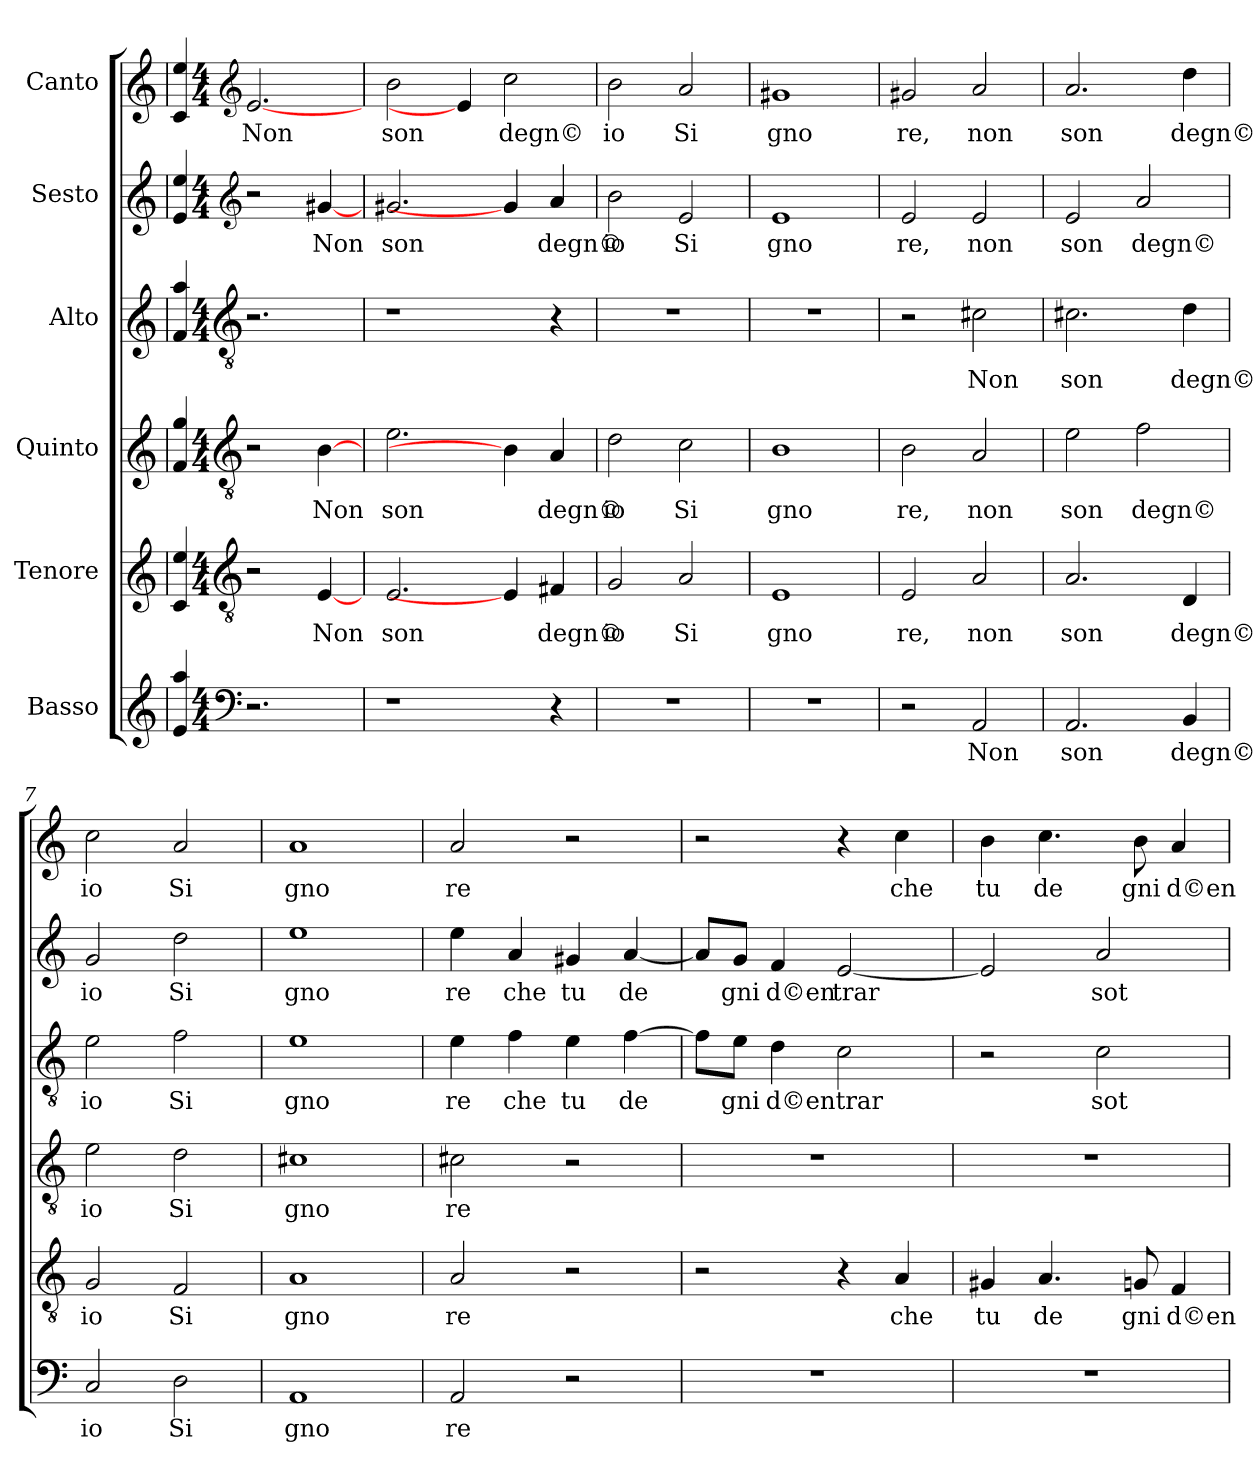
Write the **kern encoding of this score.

**kern	**text	**kern	**text	**kern	**text	**kern	**text	**kern	**text	**kern	**text
*part6	*part6	*part5	*part5	*part4	*part4	*part3	*part3	*part2	*part2	*part1	*part1
*staff6	*staff6	*staff5	*staff5	*staff4	*staff4	*staff3	*staff3	*staff2	*staff2	*staff1	*staff1
*I"Basso	*	*I"Tenore	*	*I"Quinto	*	*I"Alto	*	*I"Sesto	*	*I"Canto	*
!!LO:PB:g=z
*stria5	*	*stria5	*	*stria5	*	*stria5	*	*stria5	*	*stria5	*
=1	=1!	=1	=1!	=1	=1!	=1	=1!	=1	=1!	=1!	=1!
4aa/ 4e/	.	4ee/ 4c/	.	4gg/ 4f/	.	4aa/ 4f/	.	4ee/ 4e/	.	4ee/ 4c/	.
*clefF4	*	*clefGv2	*	*clefGv2	*	*clefGv2	*	*clefG2	*	*clefG2	*
*M4/4	*	*M4/4	*	*M4/4	*	*M4/4	*	*M4/4	*	*M4/4	*
*met(c)	*	*met(c)	*	*met(c)	*	*met(c)	*	*met(c)	*	*met(c)	*
!	!	!	!	!	!	!	!	!	!	!	!LO:LY:b:cj
2.r	.	2r	.	2r	.	2.r	.	2r	.	[2.e	Non
!	!	!	!LO:LY:b:cj	!	!LO:LY:b:cj	!	!	!	!LO:LY:b:cj	!	!
.	.	[4E/	Non	[4B\	Non	.	.	[4g#X/	Non	.	.
=2	=2	=2	=2	=2	=2	=2	=2	=2	=2	=2	=2
!	!	!	!LO:LY:b:cj	!	!LO:LY:b:cj	!	!	!	!LO:LY:b:cj	!	!LO:LY:b:cj
1r	.	2.E/	son	2.e\	son	1r	.	2.g#X/	son	2b\	son
.	.	.	.	.	.	.	.	.	.	4e]	.
!	!	!	!	!	!	!	!	!	!	!	!LO:LY:b:cj
.	.	4E/]	.	4B\]	.	.	.	4g#/]	.	2cc\	degn©
!	!	!	!LO:LY:b:cj	!	!LO:LY:b:cj	!	!	!	!LO:LY:b:cj	!	!
4r	.	4F#X/	degn©	4A/	degn©	4r	.	4a/	degn©	.	.
=3	=3	=3	=3	=3	=3	=3	=3	=3	=3	=3	=3
!	!	!	!LO:LY:b:cj	!	!LO:LY:b:cj	!	!	!	!LO:LY:b:cj	!	!LO:LY:b:cj
1r	.	2G/	io	2d\	io	1r	.	2b\	io	2b\	io
!	!	!	!LO:LY:b:cj	!	!LO:LY:b:cj	!	!	!	!LO:LY:b:cj	!	!LO:LY:b:cj
.	.	2A/	Si	2c\	Si	.	.	2e/	Si	2a/	Si
=4	=4	=4	=4	=4	=4	=4	=4	=4	=4	=4	=4
!	!	!	!LO:LY:b:cj	!	!LO:LY:b:cj	!	!	!	!LO:LY:b:cj	!	!LO:LY:b:cj
1r	.	1E	gno	1B	gno	1r	.	1e	gno	1g#X	gno
=5	=5	=5	=5	=5	=5	=5	=5	=5	=5	=5	=5
!	!	!	!LO:LY:b:cj	!	!LO:LY:b:cj	!	!	!	!LO:LY:b:cj	!	!LO:LY:b:cj
2r	.	2E/	re,	2B\	re,	2r	.	2e/	re,	2g#X/	re,
!	!LO:LY:b:cj	!	!LO:LY:b:cj	!	!LO:LY:b:cj	!	!LO:LY:b:cj	!	!LO:LY:b:cj	!	!LO:LY:b:cj
2AA/	Non	2A/	non	2A/	non	2c#X\	Non	2e/	non	2a/	non
=6	=6	=6	=6	=6	=6	=6	=6	=6	=6	=6	=6
!	!LO:LY:b:cj	!	!LO:LY:b:cj	!	!LO:LY:b:cj	!	!LO:LY:b:cj	!	!LO:LY:b:cj	!	!LO:LY:b:cj
2.AA/	son	2.A/	son	2e\	son	2.c#X\	son	2e/	son	2.a/	son
!	!	!	!	!	!LO:LY:b:cj	!	!	!	!LO:LY:b:cj	!	!
.	.	.	.	2f\	degn©	.	.	2a/	degn©	.	.
!	!LO:LY:b:cj	!	!LO:LY:b:cj	!	!	!	!LO:LY:b:cj	!	!	!	!LO:LY:b:cj
4BB/	degn©	4D/	degn©	.	.	4d\	degn©	.	.	4dd\	degn©
=7	=7	=7	=7	=7	=7	=7	=7	=7	=7	=7	=7
!	!LO:LY:b:cj	!	!LO:LY:b:cj	!	!LO:LY:b:cj	!	!LO:LY:b:cj	!	!LO:LY:b:cj	!	!LO:LY:b:cj
2C/	io	2G/	io	2e\	io	2e\	io	2g/	io	2cc\	io
!	!LO:LY:b:cj	!	!LO:LY:b:cj	!	!LO:LY:b:cj	!	!LO:LY:b:cj	!	!LO:LY:b:cj	!	!LO:LY:b:cj
2D\	Si	2F/	Si	2d\	Si	2f\	Si	2dd\	Si	2a/	Si
=8	=8	=8	=8	=8	=8	=8	=8	=8	=8	=8	=8
!	!LO:LY:b:cj	!	!LO:LY:b:cj	!	!LO:LY:b:cj	!	!LO:LY:b:cj	!	!LO:LY:b:cj	!	!LO:LY:b:cj
1AA	gno	1A	gno	1c#X	gno	1e	gno	1ee	gno	1a	gno
!!LO:LB:g=z
=9	=9	=9	=9	=9	=9	=9	=9	=9	=9	=9	=9
!	!LO:LY:b:cj	!	!LO:LY:b:cj	!	!LO:LY:b:cj	!	!LO:LY:b:cj	!	!LO:LY:b:cj	!	!LO:LY:b:cj
2AA/	re	2A/	re	2c#X\	re	4e\	re	4ee\	re	2a/	re
!	!	!	!	!	!	!	!LO:LY:b:cj	!	!LO:LY:b:cj	!	!
.	.	.	.	.	.	4f\	che	4a/	che	.	.
!	!	!	!	!	!	!	!LO:LY:b:cj	!	!LO:LY:b:cj	!	!
2r	.	2r	.	2r	.	4e\	tu	4g#X/	tu	2r	.
!	!	!	!	!	!	!	!LO:LY:b:cj	!	!LO:LY:b:cj	!	!
.	.	.	.	.	.	[>4f\	de	[<4a/	de	.	.
=10	=10	=10	=10	=10	=10	=10	=10	=10	=10	=10	=10
1r	.	2r	.	1r	.	8f\L]	.	8a/L]	.	2r	.
!	!	!	!	!	!	!	!LO:LY:b:cj	!	!LO:LY:b:cj	!	!
.	.	.	.	.	.	8e\J	gni	8g/J	gni	.	.
!	!	!	!	!	!	!	!LO:LY:b:cj	!	!LO:LY:b:cj	!	!
.	.	.	.	.	.	4d\	d©entrar	4f/	d©en	.	.
!	!	!	!	!	!	!	!	!	!LO:LY:b	!	!
.	.	4r	.	.	.	2c\	.	[<2e/	trar	4r	.
!	!	!	!LO:LY:b:cj	!	!	!	!	!	!	!	!LO:LY:b:cj
.	.	4A/	che	.	.	.	.	.	.	4cc\	che
=11	=11	=11	=11	=11	=11	=11	=11	=11	=11	=11	=11
!	!	!	!LO:LY:b:cj	!	!	!	!	!	!	!	!LO:LY:b:cj
1r	.	4G#X/	tu	1r	.	2r	.	2e/]	.	4b\	tu
!	!	!	!LO:LY:b:cj	!	!	!	!	!	!	!	!LO:LY:b:cj
.	.	4.A/	de	.	.	.	.	.	.	4.cc\	de
!	!	!	!	!	!	!	!LO:LY:b:cj	!	!LO:LY:b:cj	!	!
.	.	.	.	.	.	2c\	sot	2a/	sot	.	.
!	!	!	!LO:LY:b:cj	!	!	!	!	!	!	!	!LO:LY:b:cj
.	.	8Gn/	gni	.	.	.	.	.	.	8b\	gni
!	!	!	!LO:LY:b:cj	!	!	!	!	!	!	!	!LO:LY:b:cj
.	.	4F/	d©en	.	.	.	.	.	.	4a/	d©en
=	=	=	=	=	=	=	=	=	=	=	=
*-	*-	*-	*-	*-	*-	*-	*-	*-	*-	*-	*-
